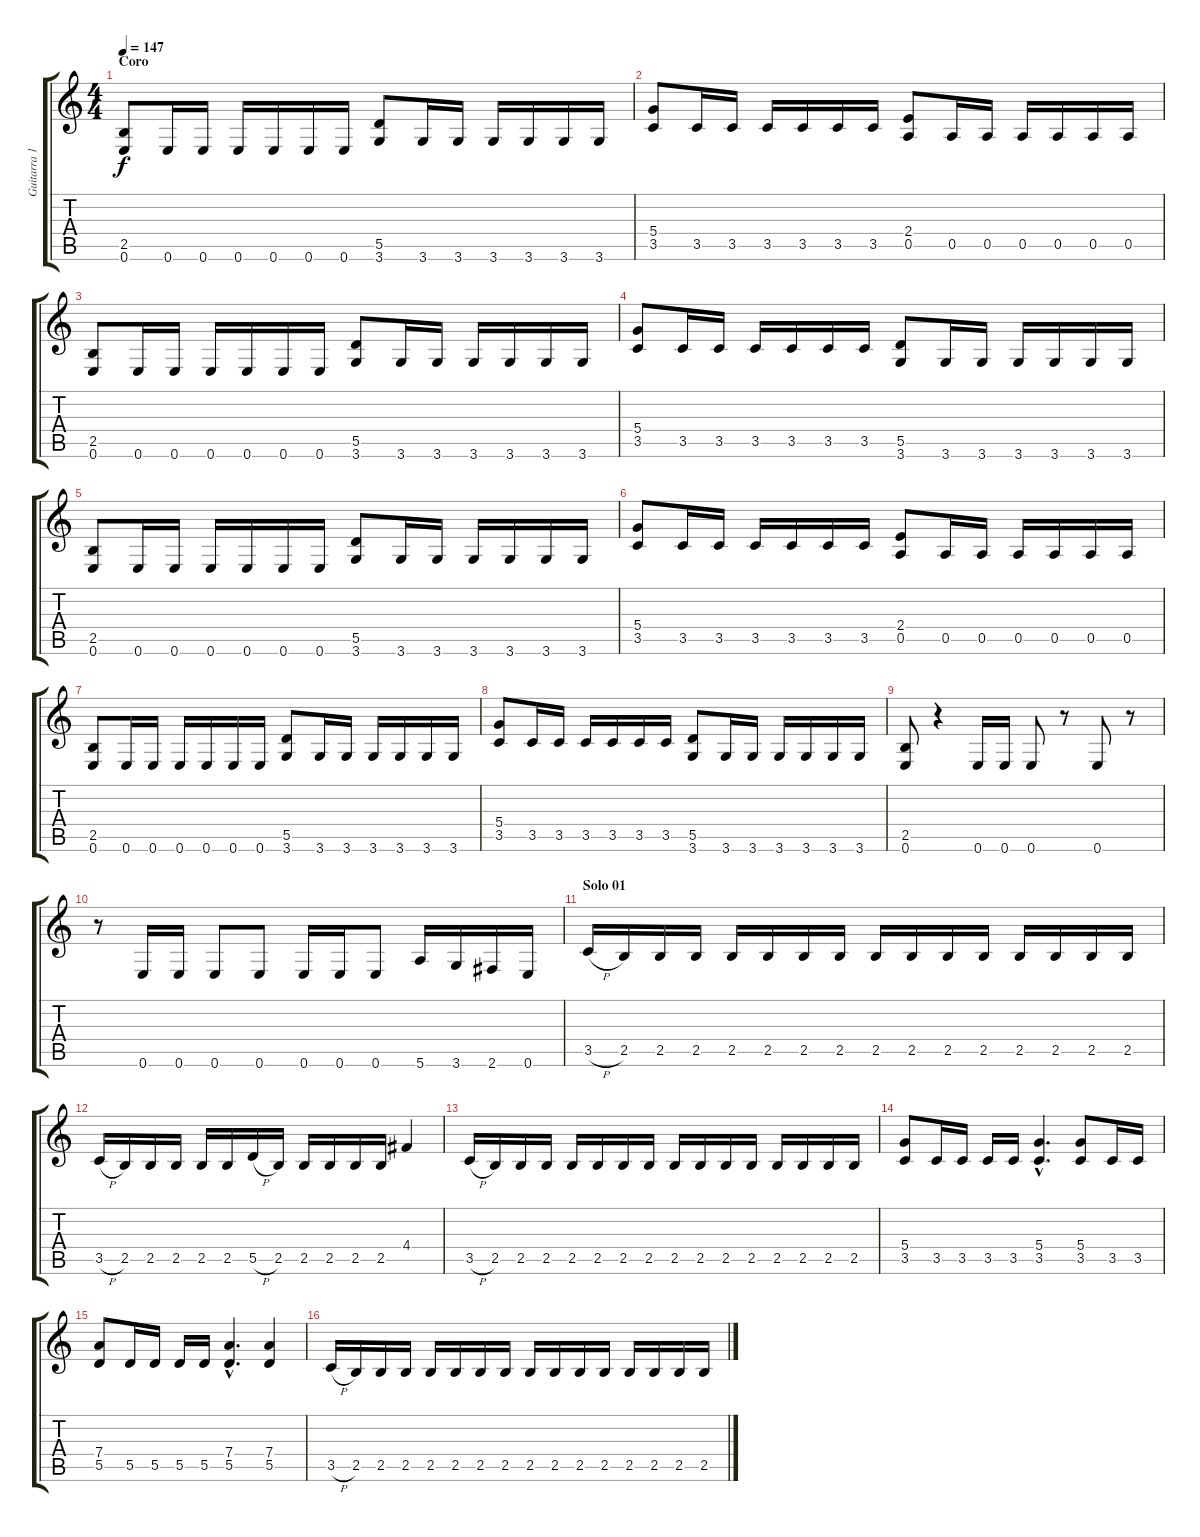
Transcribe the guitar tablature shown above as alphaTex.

\track ("Guitarra 1" "Guitarra 1") {instrument overdrivenguitar}
\staff {score tabs}
\tuning (E4 B3 G3 D3 A2 E2) {hide}
\ts (4 4)
\section ("" "Coro")
\tempo 147
\clef g2
\ks c
(2.5 0.6).8{dy f} 0.6.16 0.6.16 0.6.16 0.6.16 0.6.16 0.6.16 (5.5 3.6).8 3.6.16 3.6.16 3.6.16 3.6.16 3.6.16 3.6.16 |
(5.4 3.5).8 3.5.16 3.5.16 3.5.16 3.5.16 3.5.16 3.5.16 (2.4 0.5).8 0.5.16 0.5.16 0.5.16 0.5.16 0.5.16 0.5.16 |
(2.5 0.6).8 0.6.16 0.6.16 0.6.16 0.6.16 0.6.16 0.6.16 (5.5 3.6).8 3.6.16 3.6.16 3.6.16 3.6.16 3.6.16 3.6.16 |
(5.4 3.5).8 3.5.16 3.5.16 3.5.16 3.5.16 3.5.16 3.5.16 (5.5 3.6).8 3.6.16 3.6.16 3.6.16 3.6.16 3.6.16 3.6.16 |
(2.5 0.6).8 0.6.16 0.6.16 0.6.16 0.6.16 0.6.16 0.6.16 (5.5 3.6).8 3.6.16 3.6.16 3.6.16 3.6.16 3.6.16 3.6.16 |
(5.4 3.5).8 3.5.16 3.5.16 3.5.16 3.5.16 3.5.16 3.5.16 (2.4 0.5).8 0.5.16 0.5.16 0.5.16 0.5.16 0.5.16 0.5.16 |
(2.5 0.6).8 0.6.16 0.6.16 0.6.16 0.6.16 0.6.16 0.6.16 (5.5 3.6).8 3.6.16 3.6.16 3.6.16 3.6.16 3.6.16 3.6.16 |
(5.4 3.5).8 3.5.16 3.5.16 3.5.16 3.5.16 3.5.16 3.5.16 (5.5 3.6).8 3.6.16 3.6.16 3.6.16 3.6.16 3.6.16 3.6.16 |
(2.5 0.6).8 r.4 0.6.16 0.6.16 0.6.8 r.8 0.6.8 r.8 |
r.8 0.6.16 0.6.16 0.6.8 0.6.8 0.6.16 0.6.16 0.6.8 5.6.16 3.6.16 2.6.16 0.6.16 |
\section ("" "Solo 01")
3.5{h}.16 2.5.16 2.5.16 2.5.16 2.5.16 2.5.16 2.5.16 2.5.16 2.5.16 2.5.16 2.5.16 2.5.16 2.5.16 2.5.16 2.5.16 2.5.16 |
3.5{h}.16 2.5.16 2.5.16 2.5.16 2.5.16 2.5.16 5.5{h}.16 2.5.16 2.5.16 2.5.16 2.5.16 2.5.16 4.4.4 |
3.5{h}.16 2.5.16 2.5.16 2.5.16 2.5.16 2.5.16 2.5.16 2.5.16 2.5.16 2.5.16 2.5.16 2.5.16 2.5.16 2.5.16 2.5.16 2.5.16 |
(5.4 3.5).8 3.5.16 3.5.16 3.5.16 3.5.16 (5.4{hac} 3.5{hac}).4{d} (5.4 3.5).8 3.5.16 3.5.16 |
(7.4 5.5).8 5.5.16 5.5.16 5.5.16 5.5.16 (7.4{hac} 5.5{hac}).4{d} (7.4 5.5).4 |
3.5{h}.16 2.5.16 2.5.16 2.5.16 2.5.16 2.5.16 2.5.16 2.5.16 2.5.16 2.5.16 2.5.16 2.5.16 2.5.16 2.5.16 2.5.16 2.5.16
